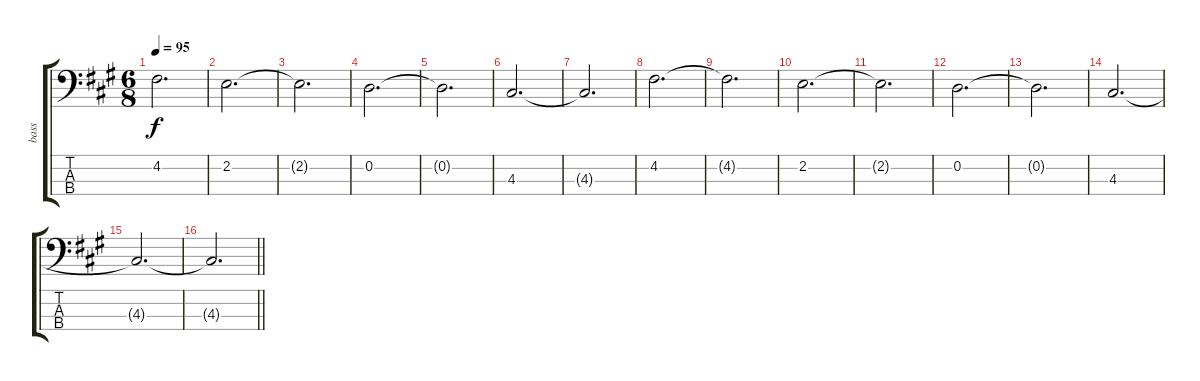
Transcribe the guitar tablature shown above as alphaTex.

\track ("bass" "bass") {instrument electricbassfinger}
\staff {score tabs}
\tuning (G2 D2 A1 E1) {hide}
\ts (6 8)
\tempo 95
\clef f4
\ks a
4.2{t}.2{d dy f} |
2.2.2{d} |
2.2{t}.2{d} |
0.2.2{d} |
0.2{t}.2{d} |
4.3.2{d} |
4.3{t}.2{d} |
4.2.2{d} |
4.2{t}.2{d} |
2.2.2{d} |
2.2{t}.2{d} |
0.2.2{d} |
0.2{t}.2{d} |
4.3.2{d} |
4.3{t}.2{d} |
\barLineRight lightlight
4.3{t}.2{d}
